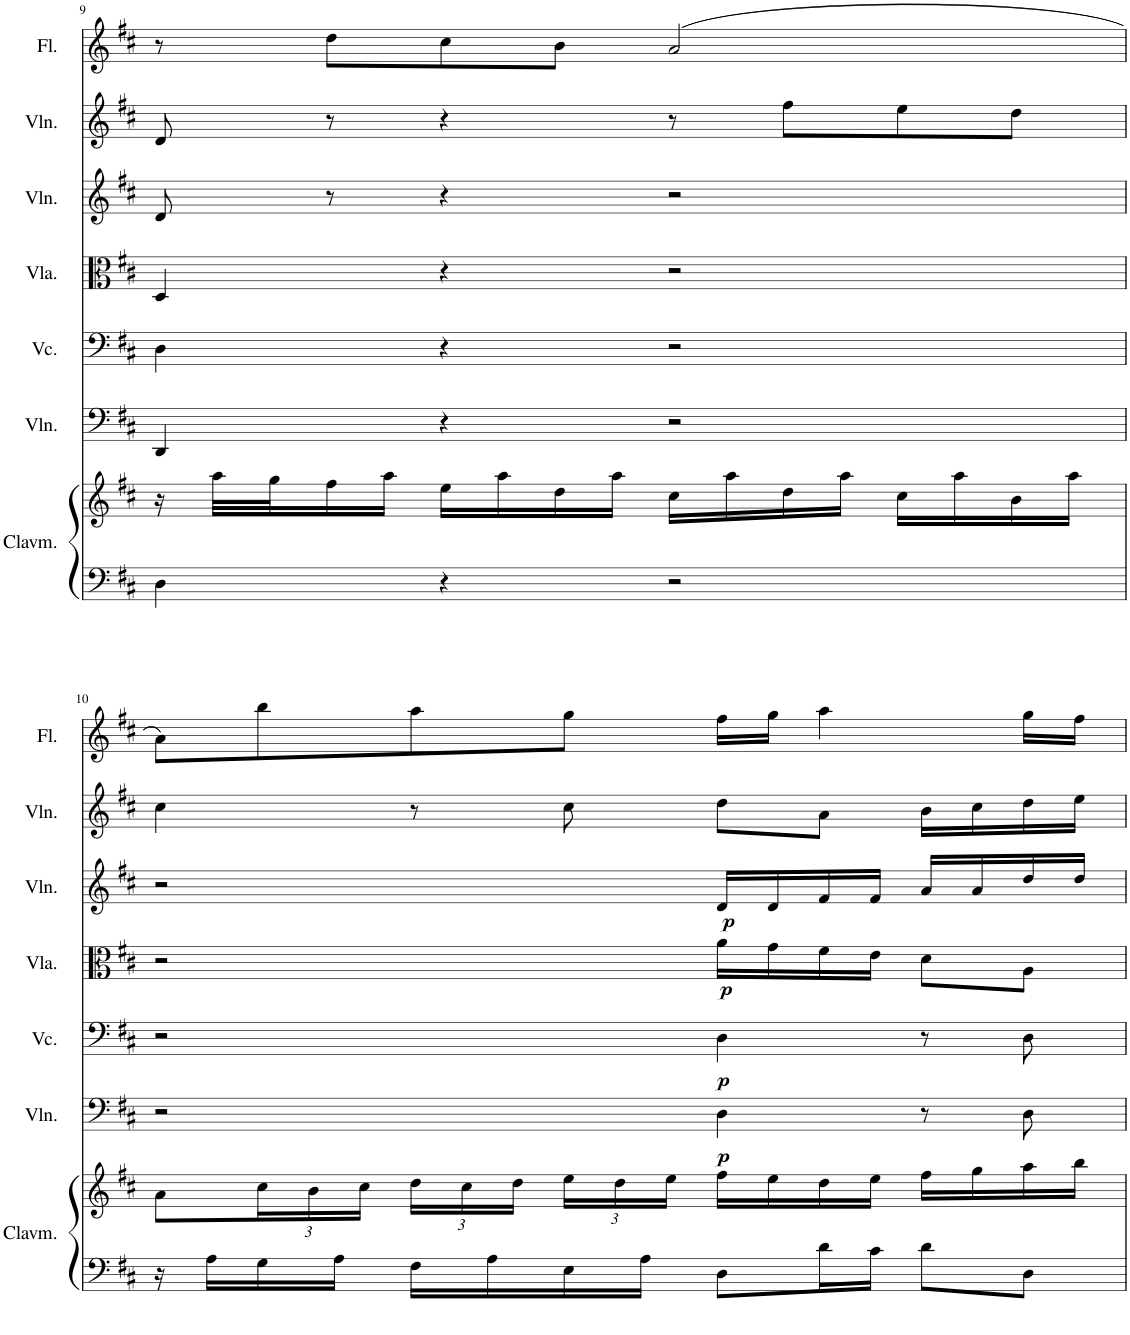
**kern	**kern	**kern	**dynam	**kern	**dynam	**kern	**dynam	**kern	**dynam	**kern	**kern
*part7	*part7	*part6	*part6	*part5	*part5	*part4	*part4	*part3	*part3	*part2	*part1
*staff8	*staff7	*staff6	*staff6	*staff5	*staff5	*staff4	*staff4	*staff3	*staff3	*staff2	*staff1
*I"Clavicémbalo	*	*I"Violón	*	*I"Violonchelo	*	*I"Viola	*	*I"Violín	*	*I"Violín	*I"Flauta
*I'Clavm.	*	*I'Vln.	*	*I'Vc.	*	*I'Vla.	*	*I'Vln.	*	*I'Vln.	*I'Fl.
!!LO:PB:g=z
*clefF4	*clefG2	*clefF4	*	*clefF4	*	*clefC3	*	*clefG2	*	*clefG2	*clefG2
*	*	*ITrd7c12	*	*	*	*	*	*	*	*	*
*k[f#c#]	*k[f#c#]	*k[f#c#]	*	*k[f#c#]	*	*k[f#c#]	*	*k[f#c#]	*	*k[f#c#]	*k[f#c#]
*M2/2	*M2/2	*M2/2	*	*M2/2	*	*M2/2	*	*M2/2	*	*M2/2	*M2/2
*met(c|)	*met(c|)	*met(c|)	*	*met(c|)	*	*met(c|)	*	*met(c|)	*	*met(c|)	*met(c|)
=9	=9	=9	=9	=9	=9	=9	=9	=9	=9	=9	=9
4D\	16r	4DD/	.	4D\	.	4D/	.	8d/	.	8d/	8r
.	32aa\LLL	.	.	.	.	.	.	.	.	.	.
.	32gg\J	.	.	.	.	.	.	.	.	.	.
.	16ff#\	.	.	.	.	.	.	8r	.	8r	8dd\L
.	16aa\JJ	.	.	.	.	.	.	.	.	.	.
4r	16ee\LL	4r	.	4r	.	4r	.	4r	.	4r	8cc#\
.	16aa\	.	.	.	.	.	.	.	.	.	.
.	16dd\	.	.	.	.	.	.	.	.	.	8b\J
.	16aa\JJ	.	.	.	.	.	.	.	.	.	.
2r	16cc#\LL	2r	.	2r	.	2r	.	2r	.	8r	(2a/
.	16aa\	.	.	.	.	.	.	.	.	.	.
.	16dd\	.	.	.	.	.	.	.	.	8ff#\L	.
.	16aa\JJ	.	.	.	.	.	.	.	.	.	.
.	16cc#\LL	.	.	.	.	.	.	.	.	8ee\	.
.	16aa\	.	.	.	.	.	.	.	.	.	.
.	16b\	.	.	.	.	.	.	.	.	8dd\J	.
.	16aa\JJ	.	.	.	.	.	.	.	.	.	.
!!LO:LB:g=z
=10	=10	=10	=10	=10	=10	=10	=10	=10	=10	=10	=10
16r	8a\L	2r	.	2r	.	2r	.	2r	.	4cc#\	8a\L)
16A\LL	.	.	.	.	.	.	.	.	.	.	.
*	*Xbrackettup	*	*	*	*	*	*	*	*	*	*
16G\	24cc#\L	.	.	.	.	.	.	.	.	.	8bb\
.	24b\	.	.	.	.	.	.	.	.	.	.
16A\JJ	.	.	.	.	.	.	.	.	.	.	.
.	24cc#\JJ	.	.	.	.	.	.	.	.	.	.
16F#\LL	24dd\LL	.	.	.	.	.	.	.	.	8r	8aa\
.	24cc#\	.	.	.	.	.	.	.	.	.	.
16A\	.	.	.	.	.	.	.	.	.	.	.
.	24dd\JJ	.	.	.	.	.	.	.	.	.	.
16E\	24ee\LL	.	.	.	.	.	.	.	.	8cc#\	8gg\J
.	24dd\	.	.	.	.	.	.	.	.	.	.
16A\JJ	.	.	.	.	.	.	.	.	.	.	.
.	24ee\JJ	.	.	.	.	.	.	.	.	.	.
!	!	!	!LO:DY:b	!	!LO:DY:b	!	!LO:DY:b	!	!LO:DY:b	!	!
8D\L	16ff#\LL	4D\	p	4D\	p	16a\LL	p	16d/LL	p	8dd\L	16ff#\LL
.	16ee\	.	.	.	.	16g\	.	16d/	.	.	16gg\JJ
16d\L	16dd\	.	.	.	.	16f#\	.	16f#/	.	8a\J	4aa\
16c#\JJ	16ee\JJ	.	.	.	.	16e\JJ	.	16f#/JJ	.	.	.
8d\L	16ff#\LL	8r	.	8r	.	8d\L	.	16a/LL	.	16b\LL	.
.	16gg\	.	.	.	.	.	.	16a/	.	16cc#\	.
8D\J	16aa\	8D\	.	8D\	.	8A\J	.	16dd/	.	16dd\	16gg\LL
.	16bb\JJ	.	.	.	.	.	.	16dd/JJ	.	16ee\JJ	16ff#\JJ
=	=	=	=	=	=	=	=	=	=	=	=
*-	*-	*-	*-	*-	*-	*-	*-	*-	*-	*-	*-
